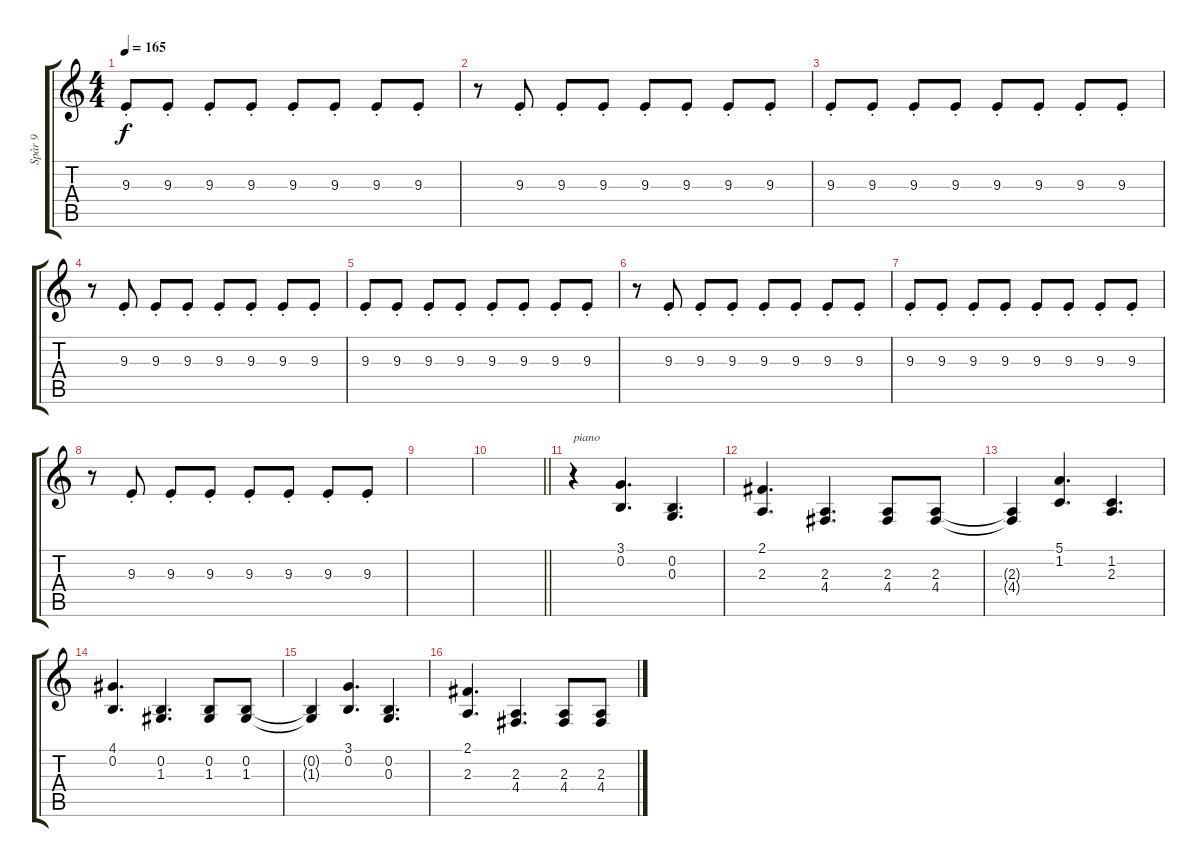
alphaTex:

\track ("Spår 9" "Spår 9") {instrument shamisen}
\staff {score tabs}
\tuning (E4 B3 G3 D3 A2 E2) {hide}
\ts (4 4)
\tempo 165
\clef g2
\ks c
9.3{st}.8{dy f} 9.3{st}.8 9.3{st}.8 9.3{st}.8 9.3{st}.8 9.3{st}.8 9.3{st}.8 9.3{st}.8 |
r.8 9.3{st}.8 9.3{st}.8 9.3{st}.8 9.3{st}.8 9.3{st}.8 9.3{st}.8 9.3{st}.8 |
9.3{st}.8 9.3{st}.8 9.3{st}.8 9.3{st}.8 9.3{st}.8 9.3{st}.8 9.3{st}.8 9.3{st}.8 |
r.8 9.3{st}.8 9.3{st}.8 9.3{st}.8 9.3{st}.8 9.3{st}.8 9.3{st}.8 9.3{st}.8 |
9.3{st}.8 9.3{st}.8 9.3{st}.8 9.3{st}.8 9.3{st}.8 9.3{st}.8 9.3{st}.8 9.3{st}.8 |
r.8 9.3{st}.8 9.3{st}.8 9.3{st}.8 9.3{st}.8 9.3{st}.8 9.3{st}.8 9.3{st}.8 |
9.3{st}.8 9.3{st}.8 9.3{st}.8 9.3{st}.8 9.3{st}.8 9.3{st}.8 9.3{st}.8 9.3{st}.8 |
r.8 9.3{st}.8 9.3{st}.8 9.3{st}.8 9.3{st}.8 9.3{st}.8 9.3{st}.8 9.3{st}.8 |
|
\barLineRight lightlight
|
r.4{txt "piano" instrument pad1newage} (3.1 0.2).4{d} (0.2 0.3).4{d} |
(2.1 2.3).4{d} (2.3 4.4).4{d} (2.3 4.4).8 (2.3 4.4).8 |
(2.3{t} 4.4{t}).4 (5.1 1.2).4{d} (1.2 2.3).4{d} |
(4.1 0.2).4{d} (0.2 1.3).4{d} (0.2 1.3).8 (0.2 1.3).8 |
(0.2{t} 1.3{t}).4 (3.1 0.2).4{d} (0.2 0.3).4{d} |
(2.1 2.3).4{d} (2.3 4.4).4{d} (2.3 4.4).8 (2.3 4.4).8
